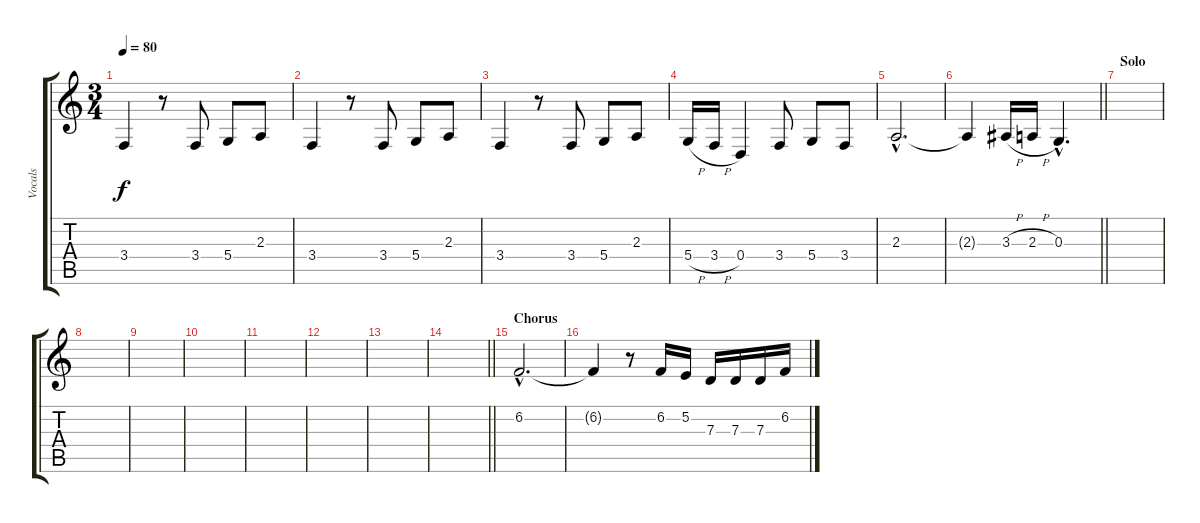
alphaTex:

\track ("Vocals" "Vocals") {instrument clarinet}
\staff {score tabs}
\tuning (E4 B3 G3 D3 A2 E2) {hide}
\ts (3 4)
\tempo 80
\clef g2
\ks c
3.4.4{dy f} r.8 3.4.8 5.4.8 2.3.8 |
3.4.4 r.8 3.4.8 5.4.8 2.3.8 |
3.4.4 r.8 3.4.8 5.4.8 2.3.8 |
5.4{h}.16 3.4{h}.16 0.4.4 3.4.8 5.4.8 3.4.8 |
2.3{hac}.2{d} |
\barLineRight lightlight
2.3{t}.4 3.3{h}.16 2.3{h}.16 0.3{hac}.4{d} |
\section ("" "Solo")
|
|
|
|
|
|
|
\barLineRight lightlight
|
\section ("" "Chorus")
6.2{hac}.2{d} |
6.2{t}.4 r.8 6.2.16 5.2.16 7.3.16 7.3.16 7.3.16 6.2.16
